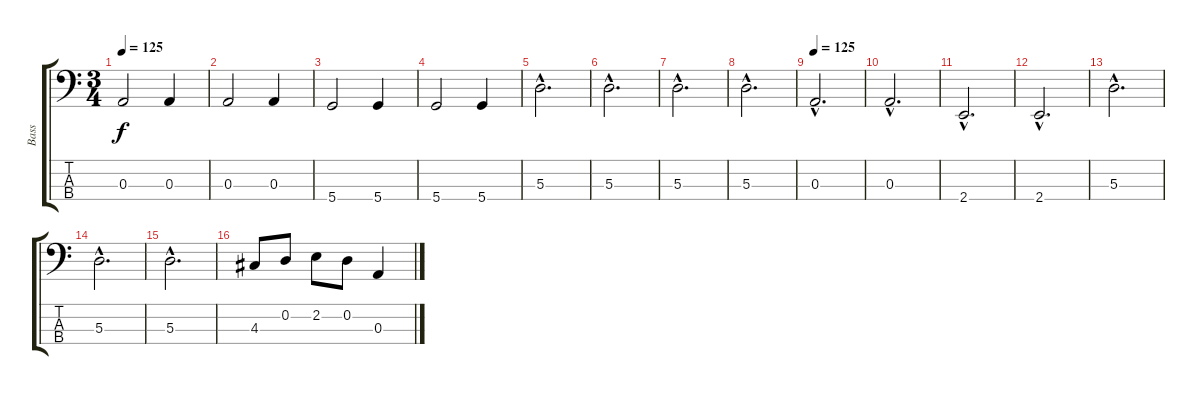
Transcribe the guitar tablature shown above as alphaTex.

\track ("Bass" "Bass") {instrument fretlessbass}
\staff {score tabs}
\tuning (G2 D2 A1 D1) {hide}
\ts (3 4)
\tempo 125
\clef f4
\ks c
0.3.2{dy f} 0.3.4 |
0.3.2 0.3.4 |
5.4.2 5.4.4 |
5.4.2 5.4.4 |
5.3{hac}.2{d} |
5.3{hac}.2{d} |
5.3{hac}.2{d} |
5.3{hac}.2{d} |
\tempo 125
0.3{hac}.2{d} |
0.3{hac}.2{d} |
2.4{hac}.2{d} |
2.4{hac}.2{d} |
5.3{hac}.2{d} |
5.3{hac}.2{d} |
5.3{hac}.2{d} |
4.3.8 0.2.8 2.2.8 0.2.8 0.3.4
